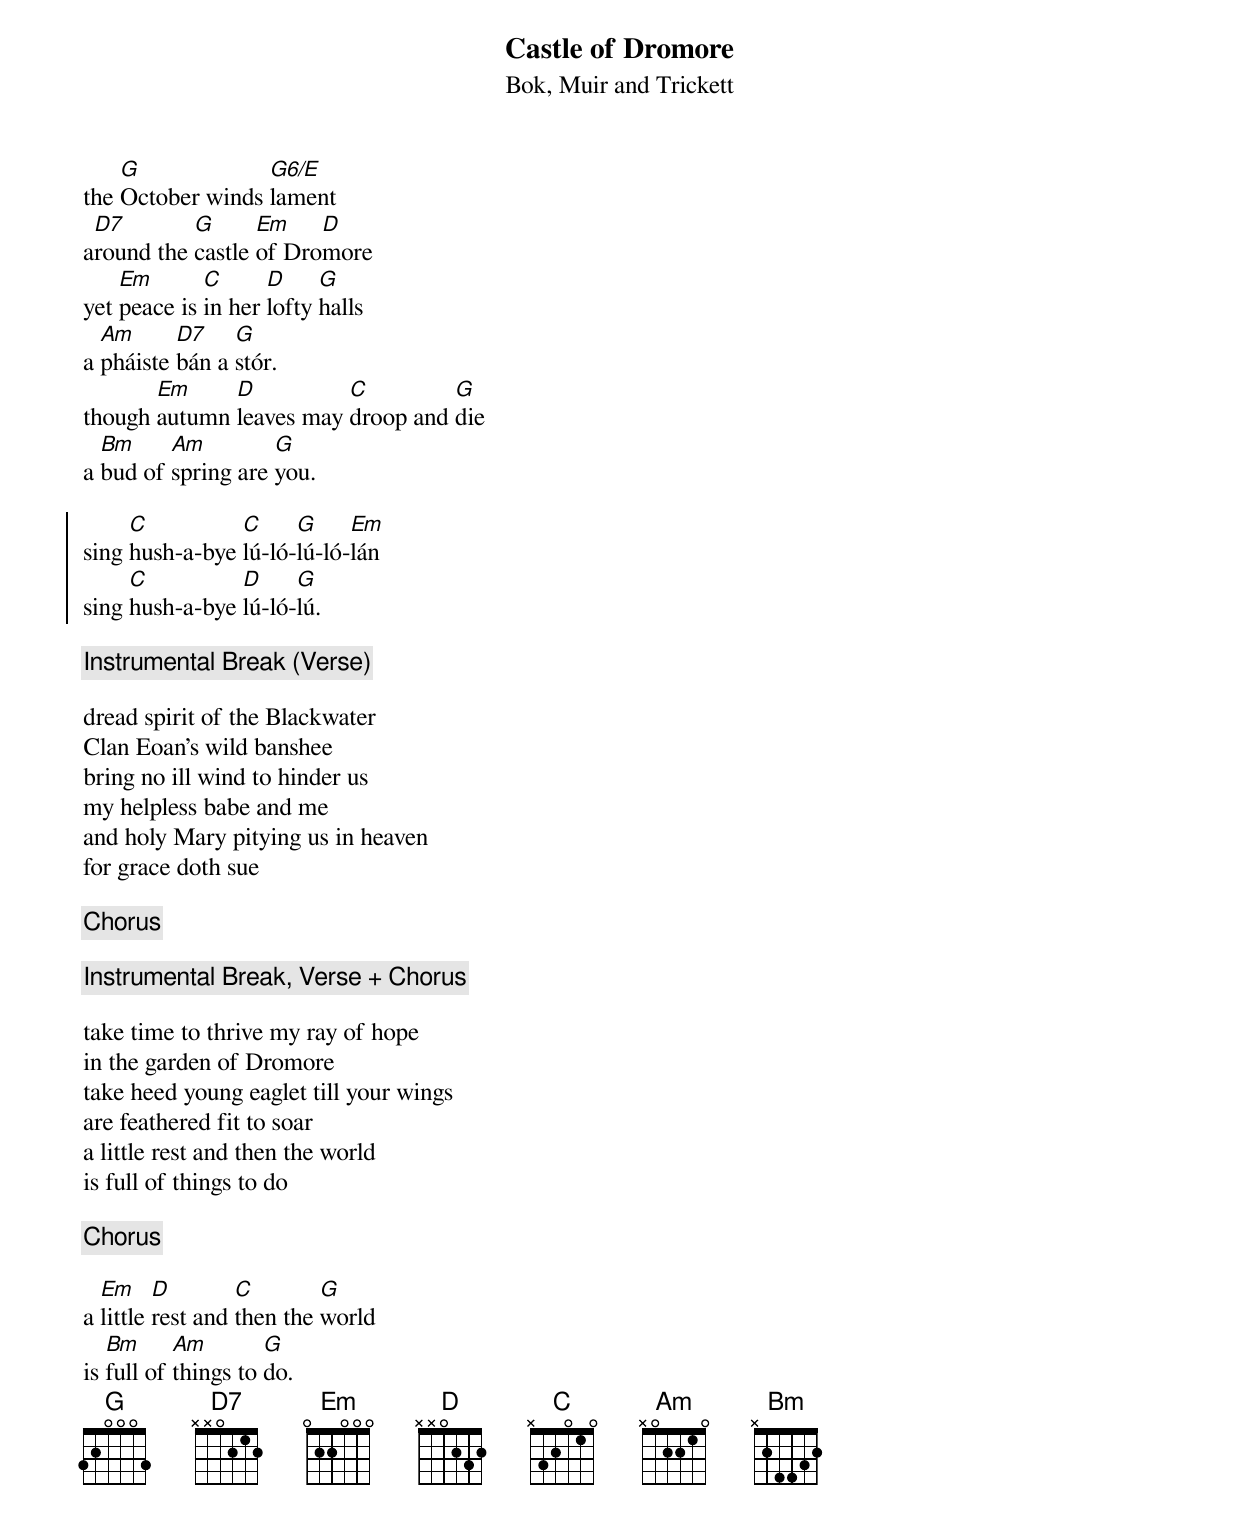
{t:Castle of Dromore}
{st:Bok, Muir and Trickett}

the [G]October winds [G6/E]lament
a[D7]round the [G]castle [Em]of Dro[D]more
yet [Em]peace is [C]in her [D]lofty [G]halls
a [Am]pháiste [D7]bán a [G]stór.
though [Em]autumn [D]leaves may [C]droop and [G]die
a [Bm]bud of [Am]spring are [G]you.

{soc}
sing [C]hush-a-bye [C]lú-ló-[G]lú-ló-[Em]lán
sing [C]hush-a-bye [D]lú-ló-[G]lú.
{eoc}

{c:Instrumental Break (Verse)}

dread spirit of the Blackwater
Clan Eoan's wild banshee
bring no ill wind to hinder us
my helpless babe and me
and holy Mary pitying us in heaven
for grace doth sue

{c:Chorus}

{c:Instrumental Break, Verse + Chorus}

take time to thrive my ray of hope
in the garden of Dromore
take heed young eaglet till your wings
are feathered fit to soar
a little rest and then the world
is full of things to do

{c:Chorus}

a [Em]little [D]rest and [C]then the [G]world
is [Bm]full of [Am]things to [G]do.
